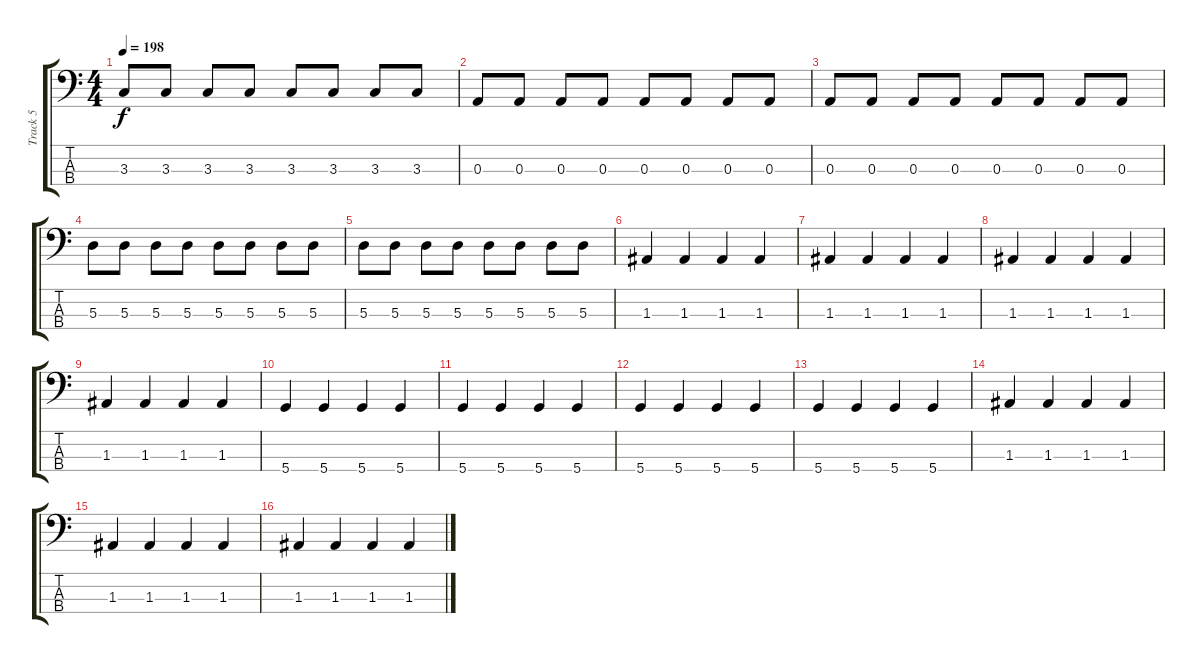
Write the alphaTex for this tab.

\track ("Track 5" "Track 5") {instrument electricbassfinger}
\staff {score tabs}
\tuning (G2 D2 A1 D1) {hide}
\ts (4 4)
\tempo 198
\clef f4
\ks c
3.3.8{dy f} 3.3.8 3.3.8 3.3.8 3.3.8 3.3.8 3.3.8 3.3.8 |
0.3.8 0.3.8 0.3.8 0.3.8 0.3.8 0.3.8 0.3.8 0.3.8 |
0.3.8 0.3.8 0.3.8 0.3.8 0.3.8 0.3.8 0.3.8 0.3.8 |
5.3.8 5.3.8 5.3.8 5.3.8 5.3.8 5.3.8 5.3.8 5.3.8 |
5.3.8 5.3.8 5.3.8 5.3.8 5.3.8 5.3.8 5.3.8 5.3.8 |
1.3.4 1.3.4 1.3.4 1.3.4 |
1.3.4 1.3.4 1.3.4 1.3.4 |
1.3.4 1.3.4 1.3.4 1.3.4 |
1.3.4 1.3.4 1.3.4 1.3.4 |
5.4.4 5.4.4 5.4.4 5.4.4 |
5.4.4 5.4.4 5.4.4 5.4.4 |
5.4.4 5.4.4 5.4.4 5.4.4 |
5.4.4 5.4.4 5.4.4 5.4.4 |
1.3.4 1.3.4 1.3.4 1.3.4 |
1.3.4 1.3.4 1.3.4 1.3.4 |
1.3.4 1.3.4 1.3.4 1.3.4
